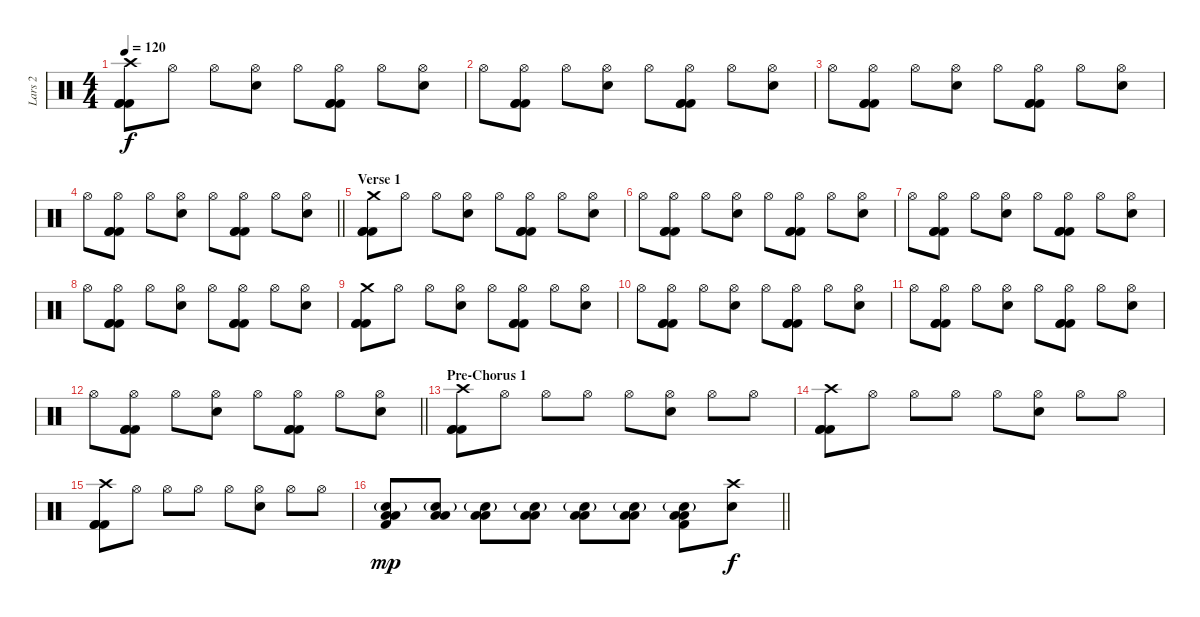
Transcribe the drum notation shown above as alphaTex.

\track ("Lars 2" "Lars 2") {instrument percussion}
\staff {score}
\articulation defaults
\ts (4 4)
\tempo 120
\clef neutral
\ks c
("Crash high (hit)" "Kick (hit) 2" "Kick (hit) 2" "Kick (hit) 2").8{dy f} "Hi-Hat (open)".8 "Hi-Hat (open)".8 ("Hi-Hat (open)" "Electric Snare (hit)").8 "Hi-Hat (open)".8 ("Hi-Hat (open)" "Kick (hit) 2" "Kick (hit) 2" "Kick (hit) 2").8 "Hi-Hat (open)".8 ("Hi-Hat (open)" "Electric Snare (hit)").8 |
"Hi-Hat (open)".8 ("Hi-Hat (open)" "Kick (hit) 2" "Kick (hit) 2" "Kick (hit) 2").8 "Hi-Hat (open)".8 ("Hi-Hat (open)" "Electric Snare (hit)").8 "Hi-Hat (open)".8 ("Hi-Hat (open)" "Kick (hit) 2" "Kick (hit) 2" "Kick (hit) 2").8 "Hi-Hat (open)".8 ("Hi-Hat (open)" "Electric Snare (hit)").8 |
"Hi-Hat (open)".8 ("Hi-Hat (open)" "Kick (hit) 2" "Kick (hit) 2" "Kick (hit) 2").8 "Hi-Hat (open)".8 ("Hi-Hat (open)" "Electric Snare (hit)").8 "Hi-Hat (open)".8 ("Hi-Hat (open)" "Kick (hit) 2" "Kick (hit) 2" "Kick (hit) 2").8 "Hi-Hat (open)".8 ("Hi-Hat (open)" "Electric Snare (hit)").8 |
\barLineRight lightlight "Hi-Hat (open)".8
("Hi-Hat (open)" "Kick (hit) 2" "Kick (hit) 2" "Kick (hit) 2").8 "Hi-Hat (open)".8 ("Hi-Hat (open)" "Electric Snare (hit)").8 "Hi-Hat (open)".8 ("Hi-Hat (open)" "Kick (hit) 2" "Kick (hit) 2" "Kick (hit) 2").8 "Hi-Hat (open)".8 ("Hi-Hat (open)" "Electric Snare (hit)").8 |
\section ("" "Verse 1")
("Crash medium (hit)" "Kick (hit) 2" "Kick (hit) 2" "Kick (hit) 2").8 "Hi-Hat (open)".8 "Hi-Hat (open)".8 ("Hi-Hat (open)" "Electric Snare (hit)").8 "Hi-Hat (open)".8 ("Hi-Hat (open)" "Kick (hit) 2" "Kick (hit) 2" "Kick (hit) 2").8 "Hi-Hat (open)".8 ("Hi-Hat (open)" "Electric Snare (hit)").8 |
"Hi-Hat (open)".8 ("Hi-Hat (open)" "Kick (hit) 2" "Kick (hit) 2" "Kick (hit) 2").8 "Hi-Hat (open)".8 ("Hi-Hat (open)" "Electric Snare (hit)").8 "Hi-Hat (open)".8 ("Hi-Hat (open)" "Kick (hit) 2" "Kick (hit) 2" "Kick (hit) 2").8 "Hi-Hat (open)".8 ("Hi-Hat (open)" "Electric Snare (hit)").8 |
"Hi-Hat (open)".8 ("Hi-Hat (open)" "Kick (hit) 2" "Kick (hit) 2" "Kick (hit) 2").8 "Hi-Hat (open)".8 ("Hi-Hat (open)" "Electric Snare (hit)").8 "Hi-Hat (open)".8 ("Hi-Hat (open)" "Kick (hit) 2" "Kick (hit) 2" "Kick (hit) 2").8 "Hi-Hat (open)".8 ("Hi-Hat (open)" "Electric Snare (hit)").8 |
"Hi-Hat (open)".8 ("Hi-Hat (open)" "Kick (hit) 2" "Kick (hit) 2" "Kick (hit) 2").8 "Hi-Hat (open)".8 ("Hi-Hat (open)" "Electric Snare (hit)").8 "Hi-Hat (open)".8 ("Hi-Hat (open)" "Kick (hit) 2" "Kick (hit) 2" "Kick (hit) 2").8 "Hi-Hat (open)".8 ("Hi-Hat (open)" "Electric Snare (hit)").8 |
("Crash medium (hit)" "Kick (hit) 2" "Kick (hit) 2" "Kick (hit) 2").8 "Hi-Hat (open)".8 "Hi-Hat (open)".8 ("Hi-Hat (open)" "Electric Snare (hit)").8 "Hi-Hat (open)".8 ("Hi-Hat (open)" "Kick (hit) 2" "Kick (hit) 2" "Kick (hit) 2").8 "Hi-Hat (open)".8 ("Hi-Hat (open)" "Electric Snare (hit)").8 |
"Hi-Hat (open)".8 ("Hi-Hat (open)" "Kick (hit) 2" "Kick (hit) 2" "Kick (hit) 2").8 "Hi-Hat (open)".8 ("Hi-Hat (open)" "Electric Snare (hit)").8 "Hi-Hat (open)".8 ("Hi-Hat (open)" "Kick (hit) 2" "Kick (hit) 2" "Kick (hit) 2").8 "Hi-Hat (open)".8 ("Hi-Hat (open)" "Electric Snare (hit)").8 |
"Hi-Hat (open)".8 ("Hi-Hat (open)" "Kick (hit) 2" "Kick (hit) 2" "Kick (hit) 2").8 "Hi-Hat (open)".8 ("Hi-Hat (open)" "Electric Snare (hit)").8 "Hi-Hat (open)".8 ("Hi-Hat (open)" "Kick (hit) 2" "Kick (hit) 2" "Kick (hit) 2").8 "Hi-Hat (open)".8 ("Hi-Hat (open)" "Electric Snare (hit)").8 |
\barLineRight lightlight "Hi-Hat (open)".8
("Hi-Hat (open)" "Kick (hit) 2" "Kick (hit) 2" "Kick (hit) 2").8 "Hi-Hat (open)".8 ("Hi-Hat (open)" "Electric Snare (hit)").8 "Hi-Hat (open)".8 ("Hi-Hat (open)" "Kick (hit) 2" "Kick (hit) 2" "Kick (hit) 2").8 "Hi-Hat (open)".8 ("Hi-Hat (open)" "Electric Snare (hit)").8 |
\section ("" "Pre-Chorus 1")
("Crash high (hit)" "Kick (hit) 2" "Kick (hit) 2" "Kick (hit) 2").8 "Hi-Hat (open)".8 "Hi-Hat (open)".8 "Hi-Hat (open)".8 "Hi-Hat (open)".8 ("Hi-Hat (open)" "Electric Snare (hit)").8 "Hi-Hat (open)".8 "Hi-Hat (open)".8 |
("Crash high (hit)" "Kick (hit) 2" "Kick (hit) 2" "Kick (hit) 2").8 "Hi-Hat (open)".8 "Hi-Hat (open)".8 "Hi-Hat (open)".8 "Hi-Hat (open)".8 ("Hi-Hat (open)" "Electric Snare (hit)").8 "Hi-Hat (open)".8 "Hi-Hat (open)".8 |
("Crash high (hit)" "Kick (hit) 2" "Kick (hit) 2" "Kick (hit) 2").8 "Hi-Hat (open)".8 "Hi-Hat (open)".8 "Hi-Hat (open)".8 "Hi-Hat (open)".8 ("Hi-Hat (open)" "Electric Snare (hit)").8 "Hi-Hat (open)".8 "Hi-Hat (open)".8 |
\barLineRight lightlight
("Electric Snare (hit)"{g} "Low Tom (hit)" "Low Tom (hit)" "Kick (hit) 2").8{dy mp} ("Electric Snare (hit)"{g} "Low Tom (hit)" "Low Tom (hit)").8 ("Electric Snare (hit)"{g} "Low Tom (hit)" "Low Tom (hit)").8 ("Electric Snare (hit)"{g} "Low Tom (hit)" "Low Tom (hit)").8 ("Electric Snare (hit)"{g} "Low Tom (hit)" "Low Tom (hit)").8 ("Electric Snare (hit)"{g} "Low Tom (hit)" "Low Tom (hit)").8 ("Electric Snare (hit)"{g} "Low Tom (hit)" "Low Tom (hit)" "Kick (hit) 2").8 ("Crash high (hit)" "Electric Snare (hit)").8{dy f}
